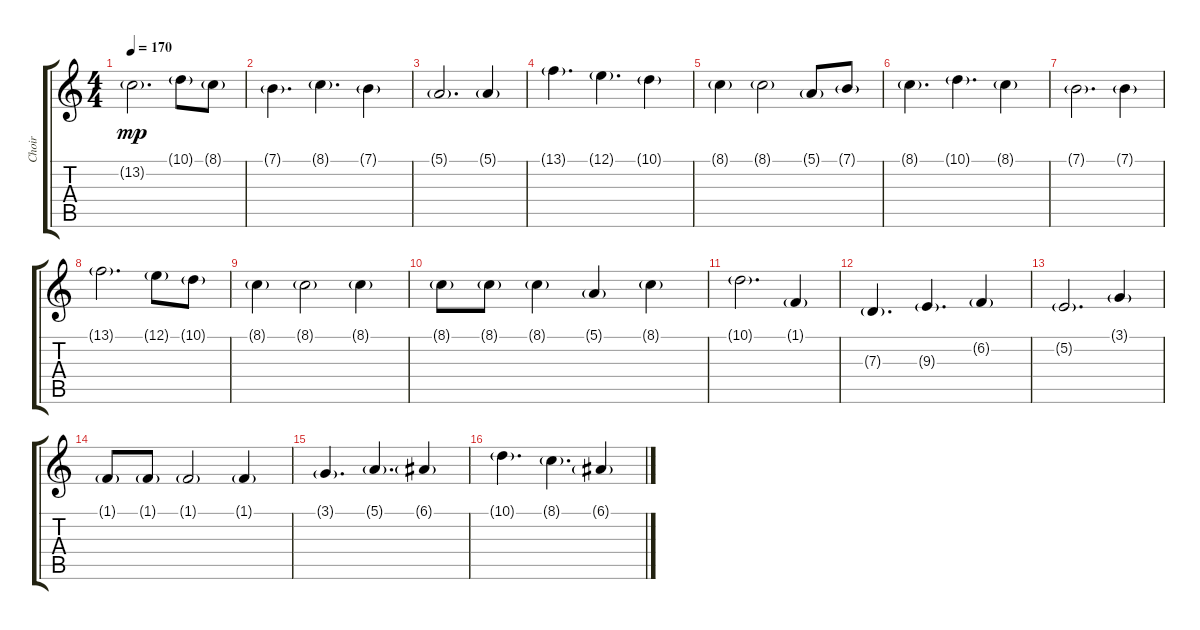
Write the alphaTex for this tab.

\track ("Choir" "Choir") {instrument choiraahs}
\staff {score tabs}
\tuning (E4 B3 G3 D3 A2 E2) {hide}
\ts (4 4)
\tempo 170
\clef g2
\ks c
13.2{g}.2{d dy mp} 10.1{g}.8 8.1{g}.8 |
7.1{g}.4{d} 8.1{g}.4{d} 7.1{g}.4 |
5.1{g}.2{d} 5.1{g}.4 |
13.1{g}.4{d} 12.1{g}.4{d} 10.1{g}.4 |
8.1{g}.4 8.1{g}.2 5.1{g}.8 7.1{g}.8 |
8.1{g}.4{d} 10.1{g}.4{d} 8.1{g}.4 |
7.1{g}.2{d} 7.1{g}.4 |
13.1{g}.2{d} 12.1{g}.8 10.1{g}.8 |
8.1{g}.4 8.1{g}.2 8.1{g}.4 |
8.1{g}.8 8.1{g}.8 8.1{g}.4 5.1{g}.4 8.1{g}.4 |
10.1{g}.2{d} 1.1{g}.4 |
7.3{g}.4{d} 9.3{g}.4{d} 6.2{g}.4 |
5.2{g}.2{d} 3.1{g}.4 |
1.1{g}.8 1.1{g}.8 1.1{g}.2 1.1{g}.4 |
3.1{g}.4{d} 5.1{g}.4{d} 6.1{g}.4 |
10.1{g}.4{d} 8.1{g}.4{d} 6.1{g}.4
